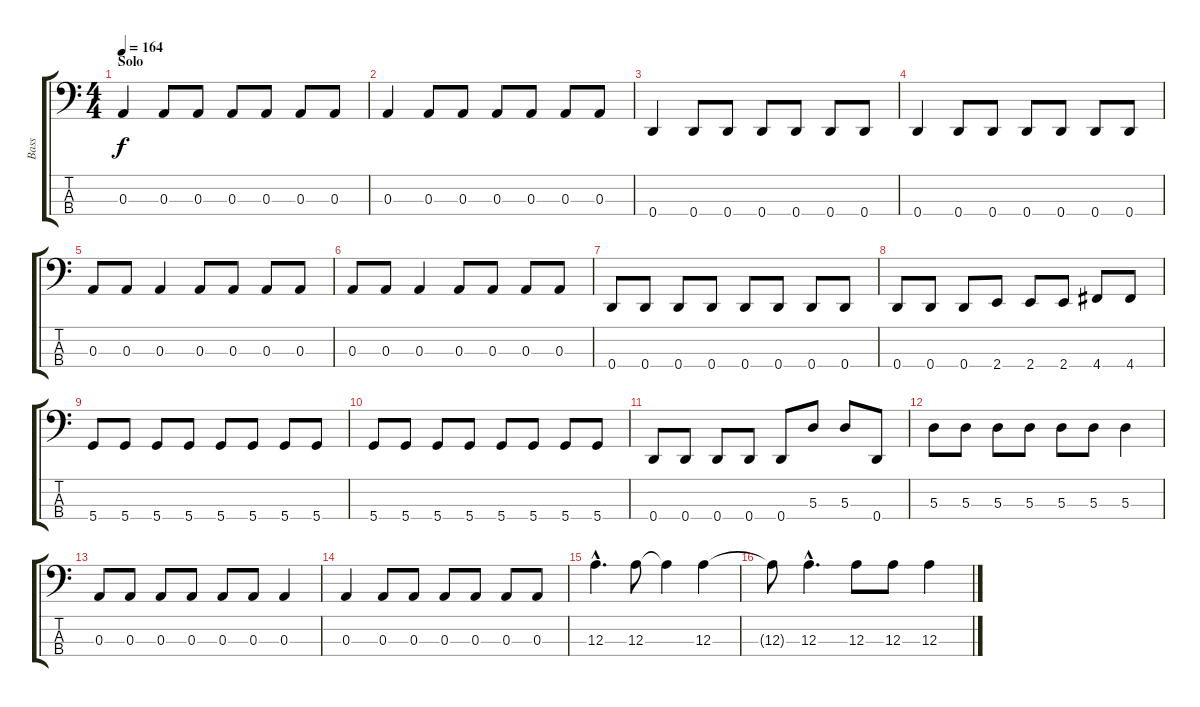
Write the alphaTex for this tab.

\track ("Bass" "Bass") {instrument electricbassfinger}
\staff {score tabs}
\tuning (G2 D2 A1 D1) {hide}
\ts (4 4)
\section ("" "Solo")
\tempo 164
\clef f4
\ks c
0.3.4{dy f volume 9} 0.3.8 0.3.8 0.3.8 0.3.8 0.3.8 0.3.8 |
0.3.4 0.3.8 0.3.8 0.3.8 0.3.8 0.3.8 0.3.8 |
0.4.4 0.4.8 0.4.8 0.4.8 0.4.8 0.4.8 0.4.8 |
0.4.4 0.4.8 0.4.8 0.4.8 0.4.8 0.4.8 0.4.8 |
0.3.8 0.3.8 0.3.4 0.3.8 0.3.8 0.3.8 0.3.8 |
0.3.8 0.3.8 0.3.4 0.3.8 0.3.8 0.3.8 0.3.8 |
0.4.8 0.4.8 0.4.8 0.4.8 0.4.8 0.4.8 0.4.8 0.4.8 |
0.4.8 0.4.8 0.4.8 2.4.8 2.4.8 2.4.8 4.4.8 4.4.8 |
5.4.8 5.4.8 5.4.8 5.4.8 5.4.8 5.4.8 5.4.8 5.4.8 |
5.4.8 5.4.8 5.4.8 5.4.8 5.4.8 5.4.8 5.4.8 5.4.8 |
0.4.8 0.4.8 0.4.8 0.4.8 0.4.8 5.3.8 5.3.8 0.4.8 |
5.3.8 5.3.8 5.3.8 5.3.8 5.3.8 5.3.8 5.3.4 |
0.3.8 0.3.8 0.3.8 0.3.8 0.3.8 0.3.8 0.3.4 |
0.3.4 0.3.8 0.3.8 0.3.8 0.3.8 0.3.8 0.3.8 |
12.3{hac}.4{d} 12.3.8 12.3{t}.4 12.3.4 |
12.3{t}.8 12.3{hac}.4{d} 12.3.8 12.3.8 12.3.4
